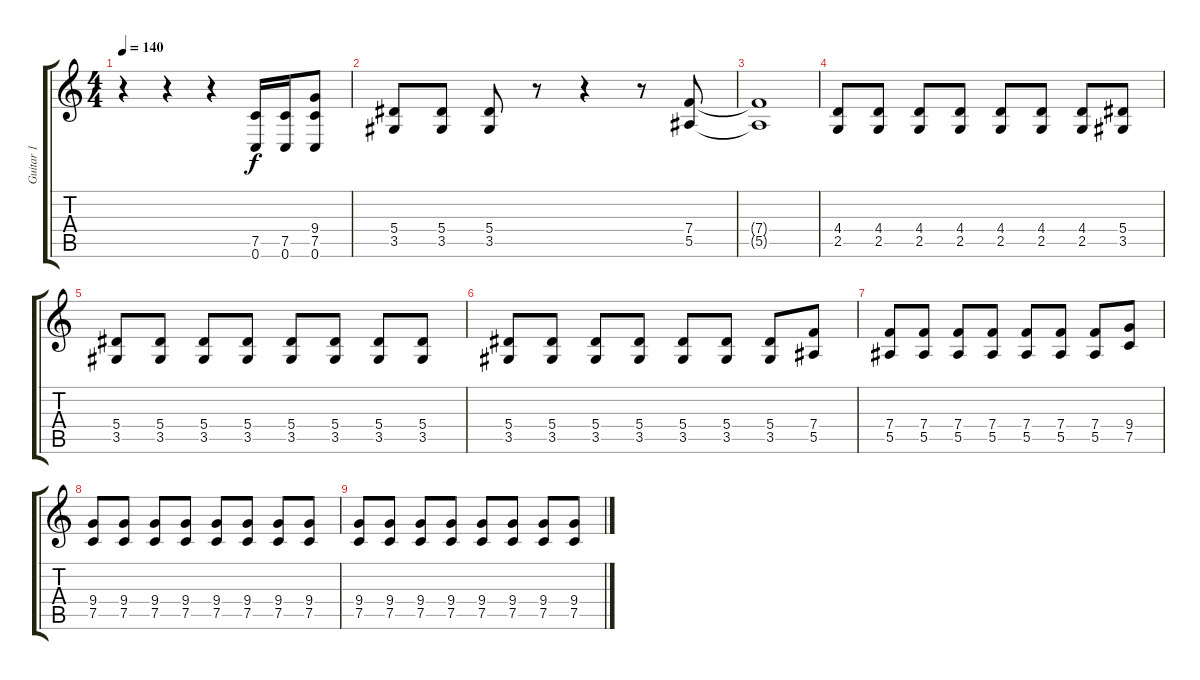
\track ("Guitar 1" "Guitar 1") {instrument acousticguitarsteel}
\staff {score tabs}
\tuning (C4 G3 Eb3 Bb2 F2 C2) {hide}
\ts (4 4)
\tempo 140
\clef g2
\ks c
r.4{dy f volume 16 instrument distortionguitar} r.4 r.4 (7.5 0.6).16 (7.5 0.6).16 (9.4 7.5 0.6).8 |
(5.4 3.5).8{volume 16 instrument distortionguitar} (5.4 3.5).8 (5.4 3.5).8 r.8 r.4 r.8 (7.4 5.5).8 |
(7.4{t} 5.5{t}).1 |
(4.4 2.5).8 (4.4 2.5).8 (4.4 2.5).8 (4.4 2.5).8 (4.4 2.5).8 (4.4 2.5).8 (4.4 2.5).8 (5.4 3.5).8 |
(5.4 3.5).8 (5.4 3.5).8 (5.4 3.5).8 (5.4 3.5).8 (5.4 3.5).8 (5.4 3.5).8 (5.4 3.5).8 (5.4 3.5).8 |
(5.4 3.5).8 (5.4 3.5).8 (5.4 3.5).8 (5.4 3.5).8 (5.4 3.5).8 (5.4 3.5).8 (5.4 3.5).8 (7.4 5.5).8 |
(7.4 5.5).8 (7.4 5.5).8 (7.4 5.5).8 (7.4 5.5).8 (7.4 5.5).8 (7.4 5.5).8 (7.4 5.5).8 (9.4 7.5).8 |
(9.4 7.5).8 (9.4 7.5).8 (9.4 7.5).8 (9.4 7.5).8 (9.4 7.5).8 (9.4 7.5).8 (9.4 7.5).8 (9.4 7.5).8 |
(9.4 7.5).8 (9.4 7.5).8 (9.4 7.5).8 (9.4 7.5).8 (9.4 7.5).8 (9.4 7.5).8 (9.4 7.5).8 (9.4 7.5).8
